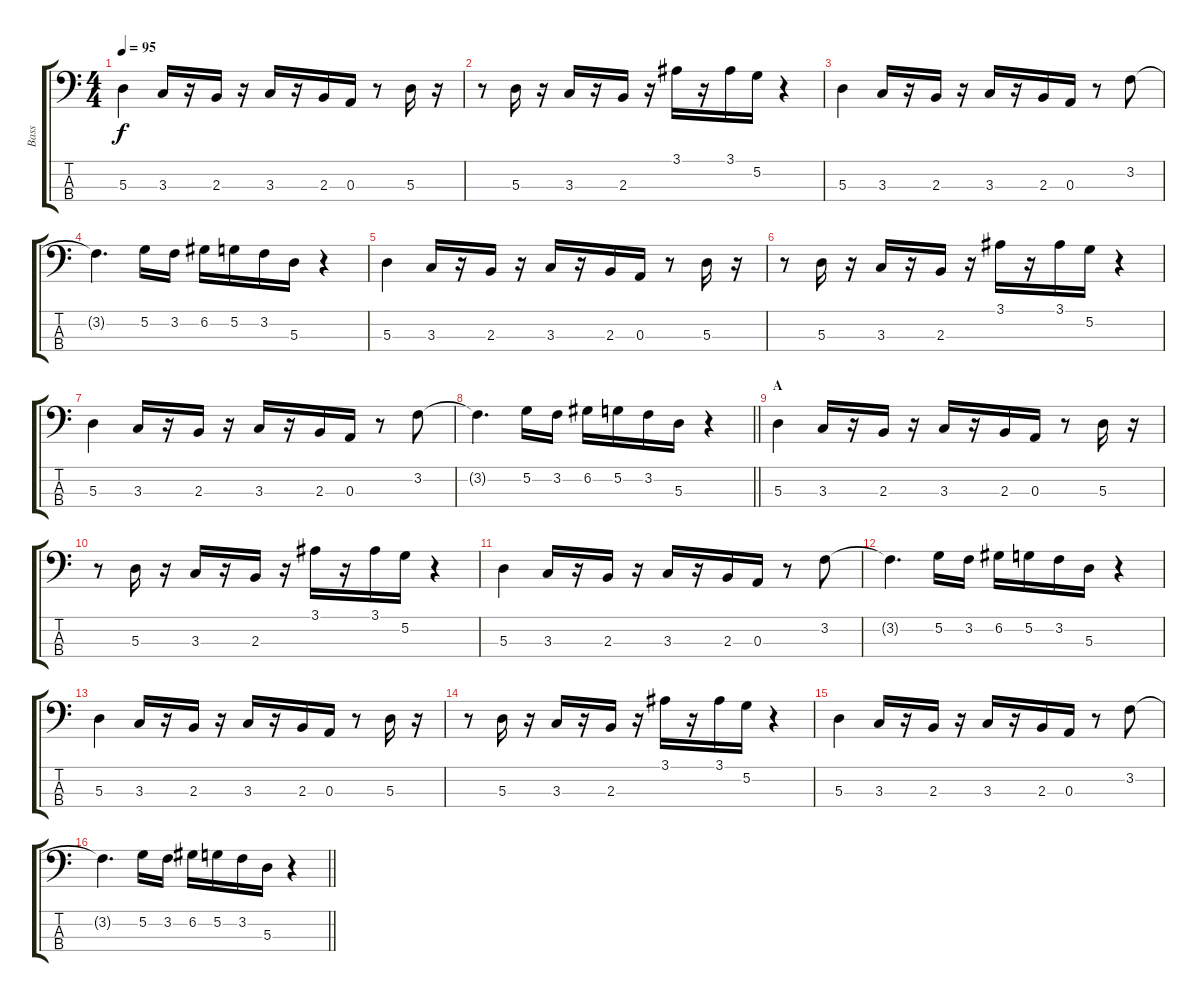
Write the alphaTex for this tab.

\track ("Bass" "Bass") {instrument electricbassfinger}
\staff {score tabs}
\tuning (G2 D2 A1 D1) {hide}
\ts (4 4)
\tempo 95
\clef f4
\ks c
5.3.4{dy f instrument electricbassfinger} 3.3.16 r.16 2.3.16 r.16 3.3.16 r.16 2.3.16 0.3.16 r.8 5.3.16 r.16 |
r.8 5.3.16 r.16 3.3.16 r.16 2.3.16 r.16 3.1.16 r.16 3.1.16 5.2.16 r.4 |
5.3.4 3.3.16 r.16 2.3.16 r.16 3.3.16 r.16 2.3.16 0.3.16 r.8 3.2.8 |
3.2{t}.4{d} 5.2.16 3.2.16 6.2.16 5.2.16 3.2.16 5.3.16 r.4 |
5.3.4 3.3.16 r.16 2.3.16 r.16 3.3.16 r.16 2.3.16 0.3.16 r.8 5.3.16 r.16 |
r.8 5.3.16 r.16 3.3.16 r.16 2.3.16 r.16 3.1.16 r.16 3.1.16 5.2.16 r.4 |
5.3.4 3.3.16 r.16 2.3.16 r.16 3.3.16 r.16 2.3.16 0.3.16 r.8 3.2.8 |
\barLineRight lightlight
3.2{t}.4{d} 5.2.16 3.2.16 6.2.16 5.2.16 3.2.16 5.3.16 r.4 |
\section ("" "A")
5.3.4 3.3.16 r.16 2.3.16 r.16 3.3.16 r.16 2.3.16 0.3.16 r.8 5.3.16 r.16 |
r.8 5.3.16 r.16 3.3.16 r.16 2.3.16 r.16 3.1.16 r.16 3.1.16 5.2.16 r.4 |
5.3.4 3.3.16 r.16 2.3.16 r.16 3.3.16 r.16 2.3.16 0.3.16 r.8 3.2.8 |
3.2{t}.4{d} 5.2.16 3.2.16 6.2.16 5.2.16 3.2.16 5.3.16 r.4 |
5.3.4 3.3.16 r.16 2.3.16 r.16 3.3.16 r.16 2.3.16 0.3.16 r.8 5.3.16 r.16 |
r.8 5.3.16 r.16 3.3.16 r.16 2.3.16 r.16 3.1.16 r.16 3.1.16 5.2.16 r.4 |
5.3.4 3.3.16 r.16 2.3.16 r.16 3.3.16 r.16 2.3.16 0.3.16 r.8 3.2.8 |
\barLineRight lightlight
3.2{t}.4{d} 5.2.16 3.2.16 6.2.16 5.2.16 3.2.16 5.3.16 r.4
